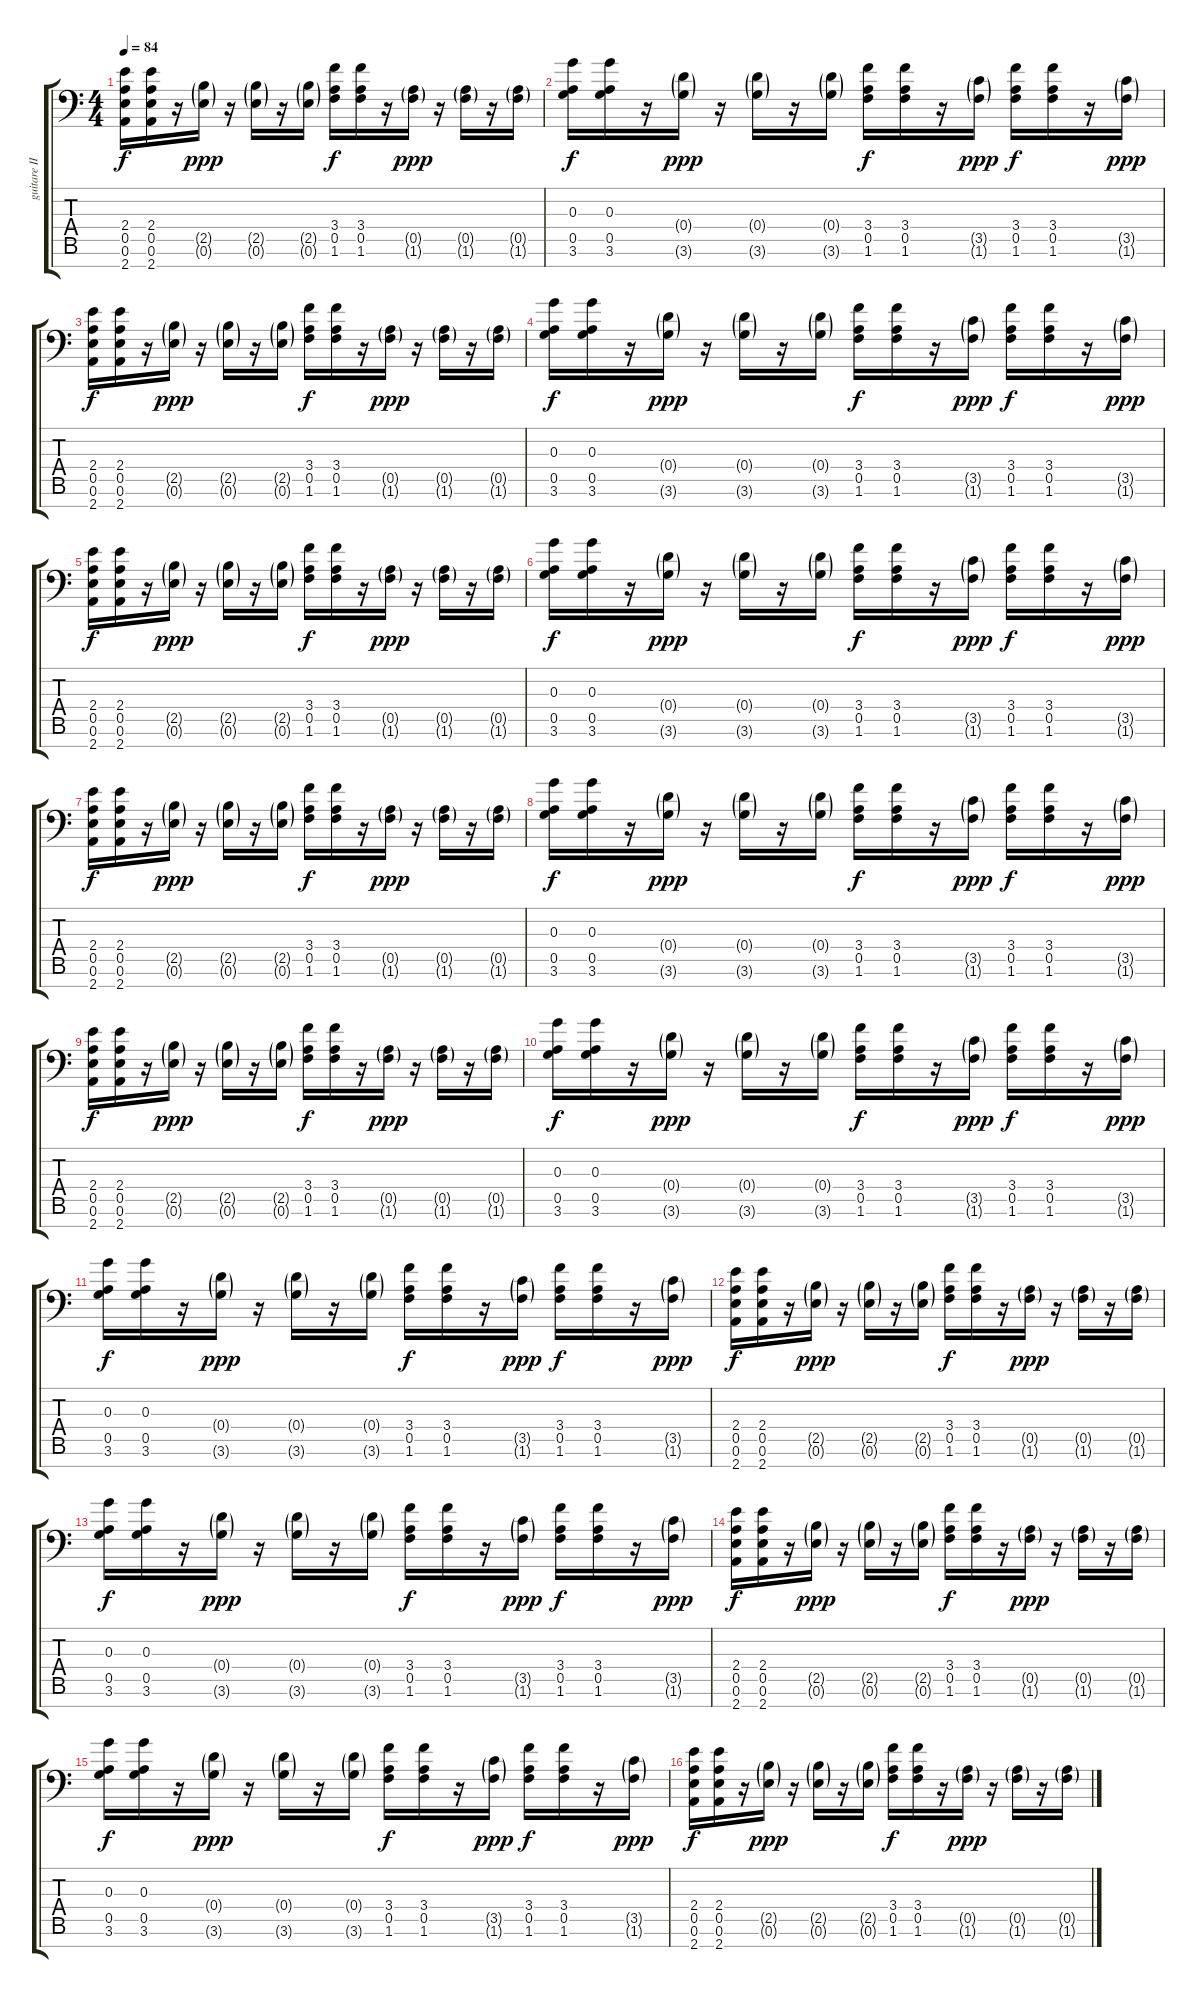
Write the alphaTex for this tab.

\track ("guitare II (7 strings)" "guitare II") {instrument distortionguitar}
\staff {score tabs}
\tuning (E4 B3 G3 D3 A2 E2 G1) {hide}
\ts (4 4)
\tempo 84
\clef f4
\ks c
(2.4 0.5 0.6 2.7).16{dy f} (2.4 0.5 0.6 2.7).16 r.16 (2.5{g} 0.6{g}).16{dy ppp} r.16 (2.5{g} 0.6{g}).16 r.16 (2.5{g} 0.6{g}).16 (3.4 0.5 1.6).16{dy f} (3.4 0.5 1.6).16 r.16 (0.5{g} 1.6{g}).16{dy ppp} r.16 (0.5{g} 1.6{g}).16 r.16 (0.5{g} 1.6{g}).16 |
(0.3 0.5 3.6).16{dy f} (0.3 0.5 3.6).16 r.16 (0.4{g} 3.6{g}).16{dy ppp} r.16 (0.4{g} 3.6{g}).16 r.16 (0.4{g} 3.6{g}).16 (3.4 0.5 1.6).16{dy f} (3.4 0.5 1.6).16 r.16 (3.5{g} 1.6{g}).16{dy ppp} (3.4 0.5 1.6).16{dy f} (3.4 0.5 1.6).16 r.16 (3.5{g} 1.6{g}).16{dy ppp} |
(2.4 0.5 0.6 2.7).16{dy f} (2.4 0.5 0.6 2.7).16 r.16 (2.5{g} 0.6{g}).16{dy ppp} r.16 (2.5{g} 0.6{g}).16 r.16 (2.5{g} 0.6{g}).16 (3.4 0.5 1.6).16{dy f} (3.4 0.5 1.6).16 r.16 (0.5{g} 1.6{g}).16{dy ppp} r.16 (0.5{g} 1.6{g}).16 r.16 (0.5{g} 1.6{g}).16 |
(0.3 0.5 3.6).16{dy f} (0.3 0.5 3.6).16 r.16 (0.4{g} 3.6{g}).16{dy ppp} r.16 (0.4{g} 3.6{g}).16 r.16 (0.4{g} 3.6{g}).16 (3.4 0.5 1.6).16{dy f} (3.4 0.5 1.6).16 r.16 (3.5{g} 1.6{g}).16{dy ppp} (3.4 0.5 1.6).16{dy f} (3.4 0.5 1.6).16 r.16 (3.5{g} 1.6{g}).16{dy ppp} |
(2.4 0.5 0.6 2.7).16{dy f} (2.4 0.5 0.6 2.7).16 r.16 (2.5{g} 0.6{g}).16{dy ppp} r.16 (2.5{g} 0.6{g}).16 r.16 (2.5{g} 0.6{g}).16 (3.4 0.5 1.6).16{dy f} (3.4 0.5 1.6).16 r.16 (0.5{g} 1.6{g}).16{dy ppp} r.16 (0.5{g} 1.6{g}).16 r.16 (0.5{g} 1.6{g}).16 |
(0.3 0.5 3.6).16{dy f} (0.3 0.5 3.6).16 r.16 (0.4{g} 3.6{g}).16{dy ppp} r.16 (0.4{g} 3.6{g}).16 r.16 (0.4{g} 3.6{g}).16 (3.4 0.5 1.6).16{dy f} (3.4 0.5 1.6).16 r.16 (3.5{g} 1.6{g}).16{dy ppp} (3.4 0.5 1.6).16{dy f} (3.4 0.5 1.6).16 r.16 (3.5{g} 1.6{g}).16{dy ppp} |
(2.4 0.5 0.6 2.7).16{dy f} (2.4 0.5 0.6 2.7).16 r.16 (2.5{g} 0.6{g}).16{dy ppp} r.16 (2.5{g} 0.6{g}).16 r.16 (2.5{g} 0.6{g}).16 (3.4 0.5 1.6).16{dy f} (3.4 0.5 1.6).16 r.16 (0.5{g} 1.6{g}).16{dy ppp} r.16 (0.5{g} 1.6{g}).16 r.16 (0.5{g} 1.6{g}).16 |
(0.3 0.5 3.6).16{dy f} (0.3 0.5 3.6).16 r.16 (0.4{g} 3.6{g}).16{dy ppp} r.16 (0.4{g} 3.6{g}).16 r.16 (0.4{g} 3.6{g}).16 (3.4 0.5 1.6).16{dy f} (3.4 0.5 1.6).16 r.16 (3.5{g} 1.6{g}).16{dy ppp} (3.4 0.5 1.6).16{dy f} (3.4 0.5 1.6).16 r.16 (3.5{g} 1.6{g}).16{dy ppp} |
(2.4 0.5 0.6 2.7).16{dy f} (2.4 0.5 0.6 2.7).16 r.16 (2.5{g} 0.6{g}).16{dy ppp} r.16 (2.5{g} 0.6{g}).16 r.16 (2.5{g} 0.6{g}).16 (3.4 0.5 1.6).16{dy f} (3.4 0.5 1.6).16 r.16 (0.5{g} 1.6{g}).16{dy ppp} r.16 (0.5{g} 1.6{g}).16 r.16 (0.5{g} 1.6{g}).16 |
(0.3 0.5 3.6).16{dy f} (0.3 0.5 3.6).16 r.16 (0.4{g} 3.6{g}).16{dy ppp} r.16 (0.4{g} 3.6{g}).16 r.16 (0.4{g} 3.6{g}).16 (3.4 0.5 1.6).16{dy f} (3.4 0.5 1.6).16 r.16 (3.5{g} 1.6{g}).16{dy ppp} (3.4 0.5 1.6).16{dy f} (3.4 0.5 1.6).16 r.16 (3.5{g} 1.6{g}).16{dy ppp} |
(0.3 0.5 3.6).16{dy f} (0.3 0.5 3.6).16 r.16 (0.4{g} 3.6{g}).16{dy ppp} r.16 (0.4{g} 3.6{g}).16 r.16 (0.4{g} 3.6{g}).16 (3.4 0.5 1.6).16{dy f} (3.4 0.5 1.6).16 r.16 (3.5{g} 1.6{g}).16{dy ppp} (3.4 0.5 1.6).16{dy f} (3.4 0.5 1.6).16 r.16 (3.5{g} 1.6{g}).16{dy ppp} |
(2.4 0.5 0.6 2.7).16{dy f} (2.4 0.5 0.6 2.7).16 r.16 (2.5{g} 0.6{g}).16{dy ppp} r.16 (2.5{g} 0.6{g}).16 r.16 (2.5{g} 0.6{g}).16 (3.4 0.5 1.6).16{dy f} (3.4 0.5 1.6).16 r.16 (0.5{g} 1.6{g}).16{dy ppp} r.16 (0.5{g} 1.6{g}).16 r.16 (0.5{g} 1.6{g}).16 |
(0.3 0.5 3.6).16{dy f} (0.3 0.5 3.6).16 r.16 (0.4{g} 3.6{g}).16{dy ppp} r.16 (0.4{g} 3.6{g}).16 r.16 (0.4{g} 3.6{g}).16 (3.4 0.5 1.6).16{dy f} (3.4 0.5 1.6).16 r.16 (3.5{g} 1.6{g}).16{dy ppp} (3.4 0.5 1.6).16{dy f} (3.4 0.5 1.6).16 r.16 (3.5{g} 1.6{g}).16{dy ppp} |
(2.4 0.5 0.6 2.7).16{dy f} (2.4 0.5 0.6 2.7).16 r.16 (2.5{g} 0.6{g}).16{dy ppp} r.16 (2.5{g} 0.6{g}).16 r.16 (2.5{g} 0.6{g}).16 (3.4 0.5 1.6).16{dy f} (3.4 0.5 1.6).16 r.16 (0.5{g} 1.6{g}).16{dy ppp} r.16 (0.5{g} 1.6{g}).16 r.16 (0.5{g} 1.6{g}).16 |
(0.3 0.5 3.6).16{dy f} (0.3 0.5 3.6).16 r.16 (0.4{g} 3.6{g}).16{dy ppp} r.16 (0.4{g} 3.6{g}).16 r.16 (0.4{g} 3.6{g}).16 (3.4 0.5 1.6).16{dy f} (3.4 0.5 1.6).16 r.16 (3.5{g} 1.6{g}).16{dy ppp} (3.4 0.5 1.6).16{dy f} (3.4 0.5 1.6).16 r.16 (3.5{g} 1.6{g}).16{dy ppp} |
(2.4 0.5 0.6 2.7).16{dy f} (2.4 0.5 0.6 2.7).16 r.16 (2.5{g} 0.6{g}).16{dy ppp} r.16 (2.5{g} 0.6{g}).16 r.16 (2.5{g} 0.6{g}).16 (3.4 0.5 1.6).16{dy f} (3.4 0.5 1.6).16 r.16 (0.5{g} 1.6{g}).16{dy ppp} r.16 (0.5{g} 1.6{g}).16 r.16 (0.5{g} 1.6{g}).16
